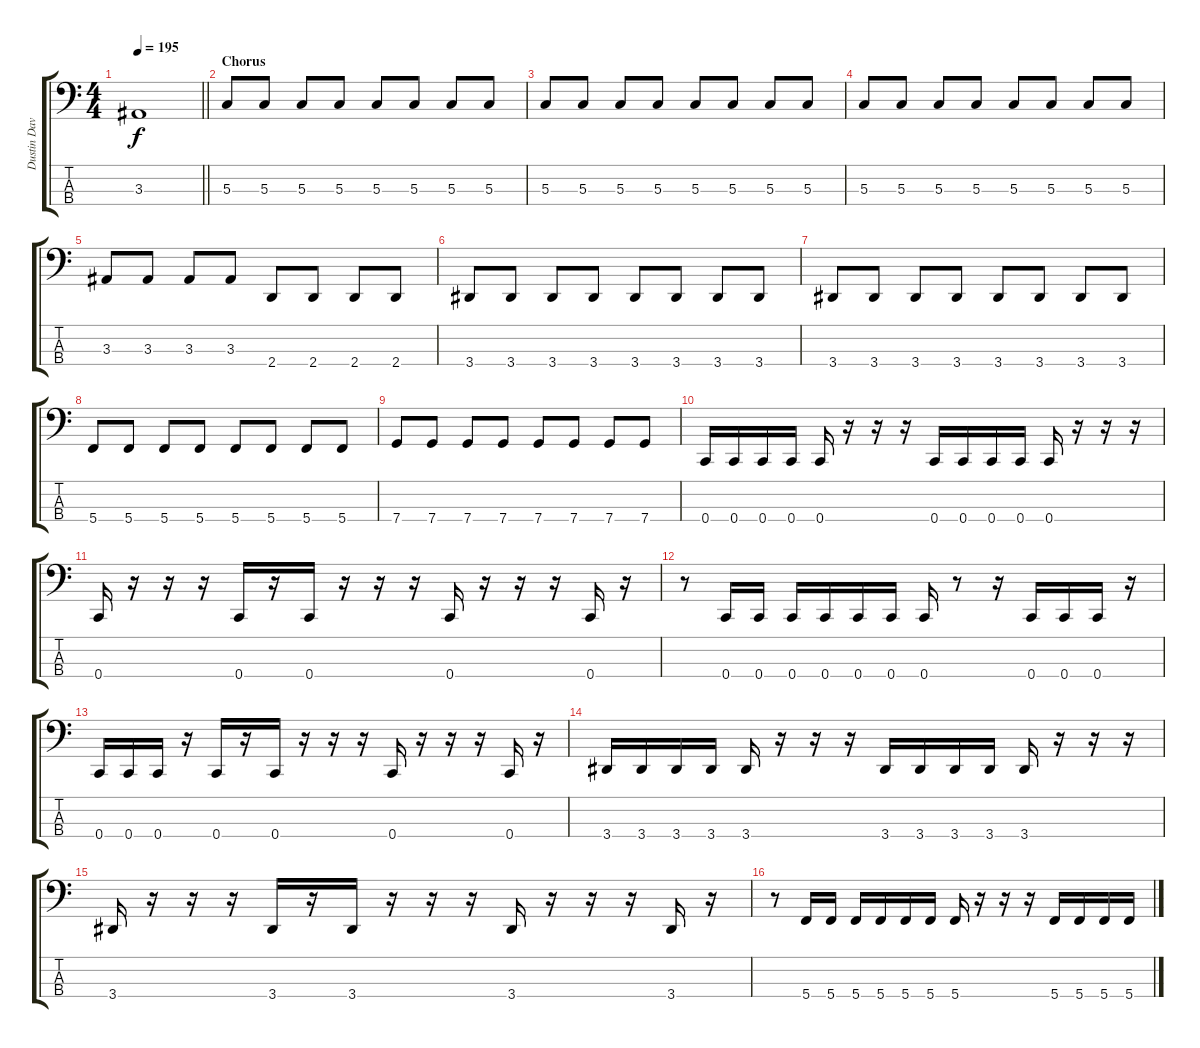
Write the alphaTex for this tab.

\track ("Dustin Davidson" "Dustin Dav") {instrument electricbasspick}
\staff {score tabs}
\tuning (F2 C2 G1 C1) {hide}
\ts (4 4)
\section ("" "")
\tempo 195
\clef f4
\barLineRight lightlight
\ks c
3.3.1{dy f} |
\section ("" "Chorus")
5.3.8 5.3.8 5.3.8 5.3.8 5.3.8 5.3.8 5.3.8 5.3.8 |
5.3.8 5.3.8 5.3.8 5.3.8 5.3.8 5.3.8 5.3.8 5.3.8 |
5.3.8 5.3.8 5.3.8 5.3.8 5.3.8 5.3.8 5.3.8 5.3.8 |
3.3.8 3.3.8 3.3.8 3.3.8 2.4.8 2.4.8 2.4.8 2.4.8 |
3.4.8 3.4.8 3.4.8 3.4.8 3.4.8 3.4.8 3.4.8 3.4.8 |
3.4.8 3.4.8 3.4.8 3.4.8 3.4.8 3.4.8 3.4.8 3.4.8 |
5.4.8 5.4.8 5.4.8 5.4.8 5.4.8 5.4.8 5.4.8 5.4.8 |
7.4.8 7.4.8 7.4.8 7.4.8 7.4.8 7.4.8 7.4.8 7.4.8 |
0.4.16 0.4.16 0.4.16 0.4.16 0.4.16 r.16 r.16 r.16 0.4.16 0.4.16 0.4.16 0.4.16 0.4.16 r.16 r.16 r.16 |
0.4.16 r.16 r.16 r.16 0.4.16 r.16 0.4.16 r.16 r.16 r.16 0.4.16 r.16 r.16 r.16 0.4.16 r.16 |
r.8 0.4.16 0.4.16 0.4.16 0.4.16 0.4.16 0.4.16 0.4.16 r.8 r.16 0.4.16 0.4.16 0.4.16 r.16 |
0.4.16 0.4.16 0.4.16 r.16 0.4.16 r.16 0.4.16 r.16 r.16 r.16 0.4.16 r.16 r.16 r.16 0.4.16 r.16 |
3.4.16 3.4.16 3.4.16 3.4.16 3.4.16 r.16 r.16 r.16 3.4.16 3.4.16 3.4.16 3.4.16 3.4.16 r.16 r.16 r.16 |
3.4.16 r.16 r.16 r.16 3.4.16 r.16 3.4.16 r.16 r.16 r.16 3.4.16 r.16 r.16 r.16 3.4.16 r.16 |
r.8 5.4.16 5.4.16 5.4.16 5.4.16 5.4.16 5.4.16 5.4.16 r.16 r.16 r.16 5.4.16 5.4.16 5.4.16 5.4.16
